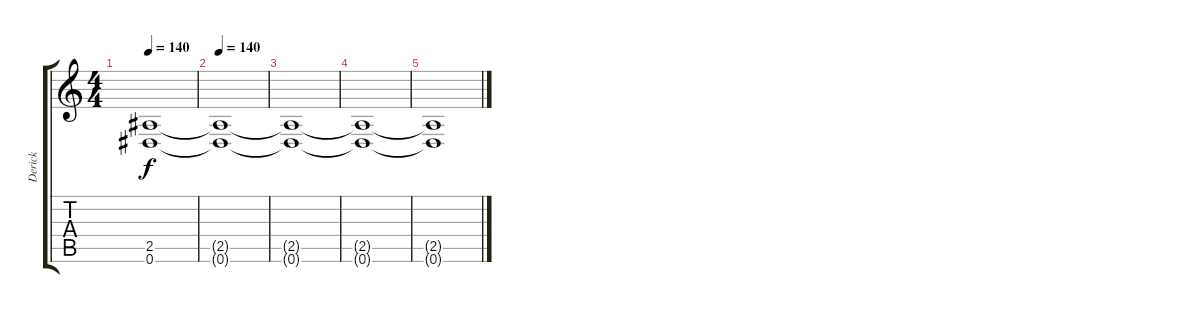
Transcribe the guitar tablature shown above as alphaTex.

\track ("Derick" "Derick") {instrument distortionguitar}
\staff {score tabs}
\tuning (Eb4 Bb3 Gb3 Db3 Ab2 Eb2) {hide}
\ts (4 4)
\tempo 140
\clef g2
\ks c
(2.5{t} 0.6{t}).1{dy f} |
\tempo 140
(2.5{t} 0.6{t}).1 |
(2.5{t} 0.6{t}).1 |
(2.5{t} 0.6{t}).1 |
(2.5{t} 0.6{t}).1
